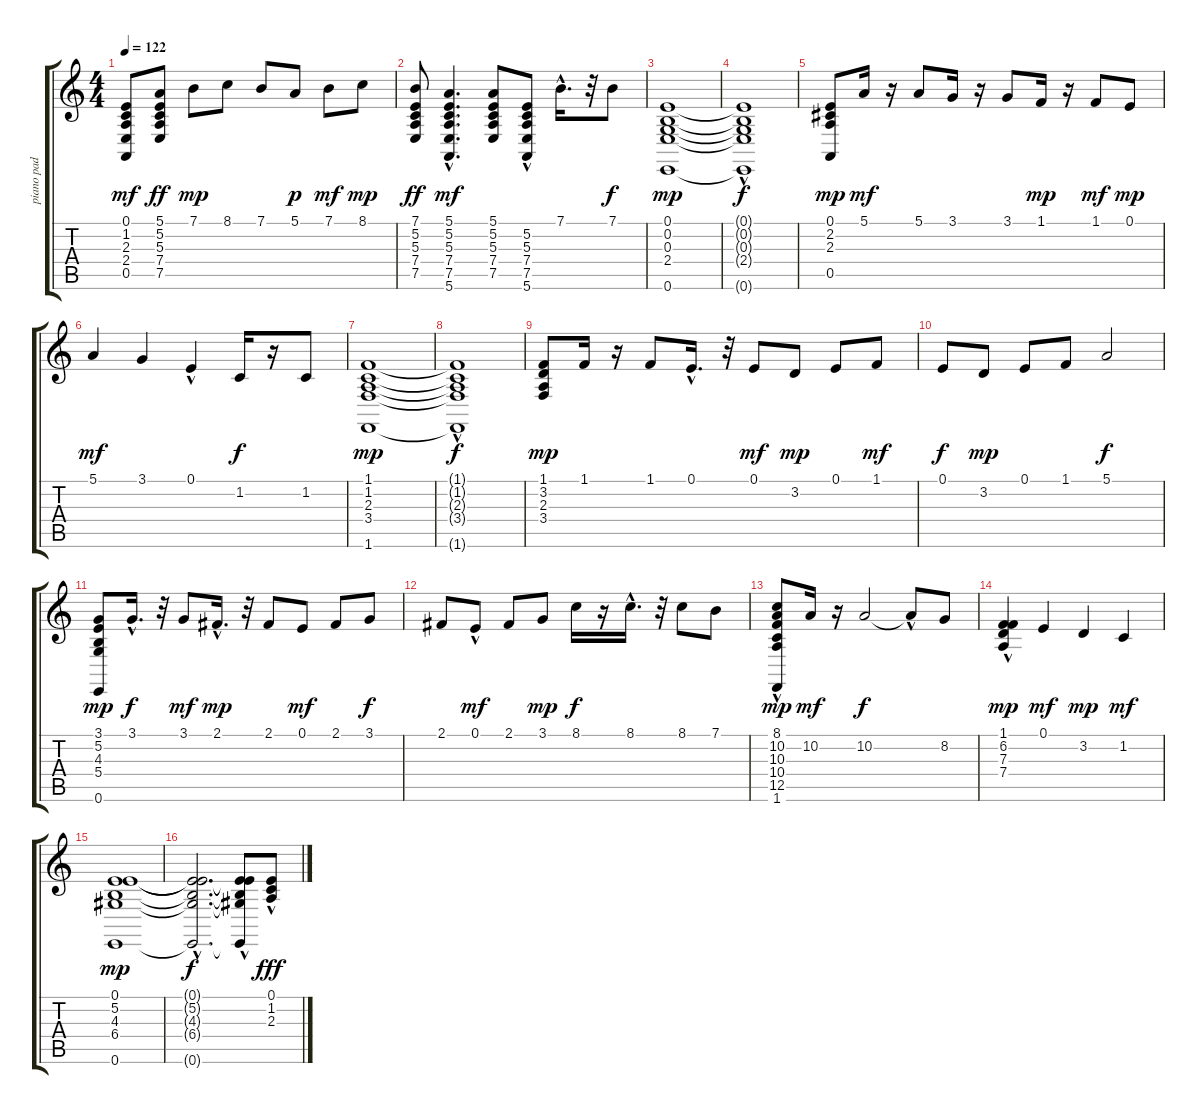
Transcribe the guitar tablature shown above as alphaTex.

\track ("piano pad & Melody" "piano pad ") {instrument acousticgrandpiano}
\staff {score tabs}
\tuning (E4 B3 G3 D3 A2 E2) {hide}
\ts (4 4)
\tempo 122
\clef g2
\ks c
(0.1 1.2 2.3 2.4 0.5).8{dy mf} (5.1 5.2 5.3 7.4 7.5).8{dy ff} 7.1.8{dy mp} 8.1.8 7.1.8 5.1.8{dy p} 7.1.8{dy mf} 8.1.8{dy mp} |
(7.1 5.2 5.3 7.4 7.5).8{dy ff} (5.1 5.2{hac} 5.3 7.4 7.5 5.6{hac}).4{d dy mf} (5.1 5.2 5.3 7.4 7.5).8 (5.2{hac} 5.3 7.4 7.5 5.6{hac}).8 7.1{hac}.16{d} r.32 7.1.8{dy f} |
(0.1 0.2 0.3 2.4 0.6).1{dy mp} |
(0.1{hac t} 0.2{hac t} 0.3{hac t} 2.4{t} 0.6{t}).1{dy f} |
(0.1 2.2 2.3 0.5).8{dy mp} 5.1.16{dy mf} r.16 5.1.8 3.1.16 r.16 3.1.8 1.1.16{dy mp} r.16 1.1.8{dy mf} 0.1.8{dy mp} |
5.1.4{dy mf} 3.1.4 0.1{hac}.4 1.2.16{dy f} r.16 1.2.8 |
(1.1 1.2 2.3 3.4 1.6).1{dy mp} |
(1.1{hac t} 1.2{hac t} 2.3{hac t} 3.4{hac t} 1.6{t}).1{dy f} |
(1.1 3.2 2.3 3.4).8{dy mp} 1.1.16 r.16 1.1.8 0.1{hac}.16{d} r.32 0.1.8{dy mf} 3.2.8{dy mp} 0.1.8 1.1.8{dy mf} |
0.1.8{dy f} 3.2.8{dy mp} 0.1.8 1.1.8 5.1.2{dy f} |
(3.1 5.2 4.3 5.4 0.6).8{dy mp} 3.1{hac}.16{d dy f} r.32 3.1.8{dy mf} 2.1{hac}.16{d dy mp} r.32 2.1.8 0.1.8{dy mf} 2.1.8 3.1.8{dy f} |
2.1.8 0.1{hac}.8{dy mf} 2.1.8 3.1.8{dy mp} 8.1.16{dy f} r.16 8.1{hac}.16{d} r.32 8.1.8 7.1.8 |
(8.1 10.2 10.3{hac} 10.4{hac} 12.5{hac} 1.6).8{dy mp} 10.2.16{dy mf} r.16 10.2.2{dy f} 10.2{hac t}.8 8.2.8 |
(1.1{hac} 6.2{hac} 7.3 7.4{hac}).4{dy mp} 0.1.4{dy mf} 3.2.4{dy mp} 1.2.4{dy mf} |
(0.1 5.2 4.3 6.4 0.6).1{dy mp} |
(0.1{hac t} 5.2{hac t} 4.3{hac t} 6.4{hac t} 0.6{hac t}).2{d dy f} (0.1{t} 5.2{t} 4.3{hac t} 6.4{hac t} 0.6{t}).8 (0.1 1.2{hac} 2.3{hac}).8{dy fff}
